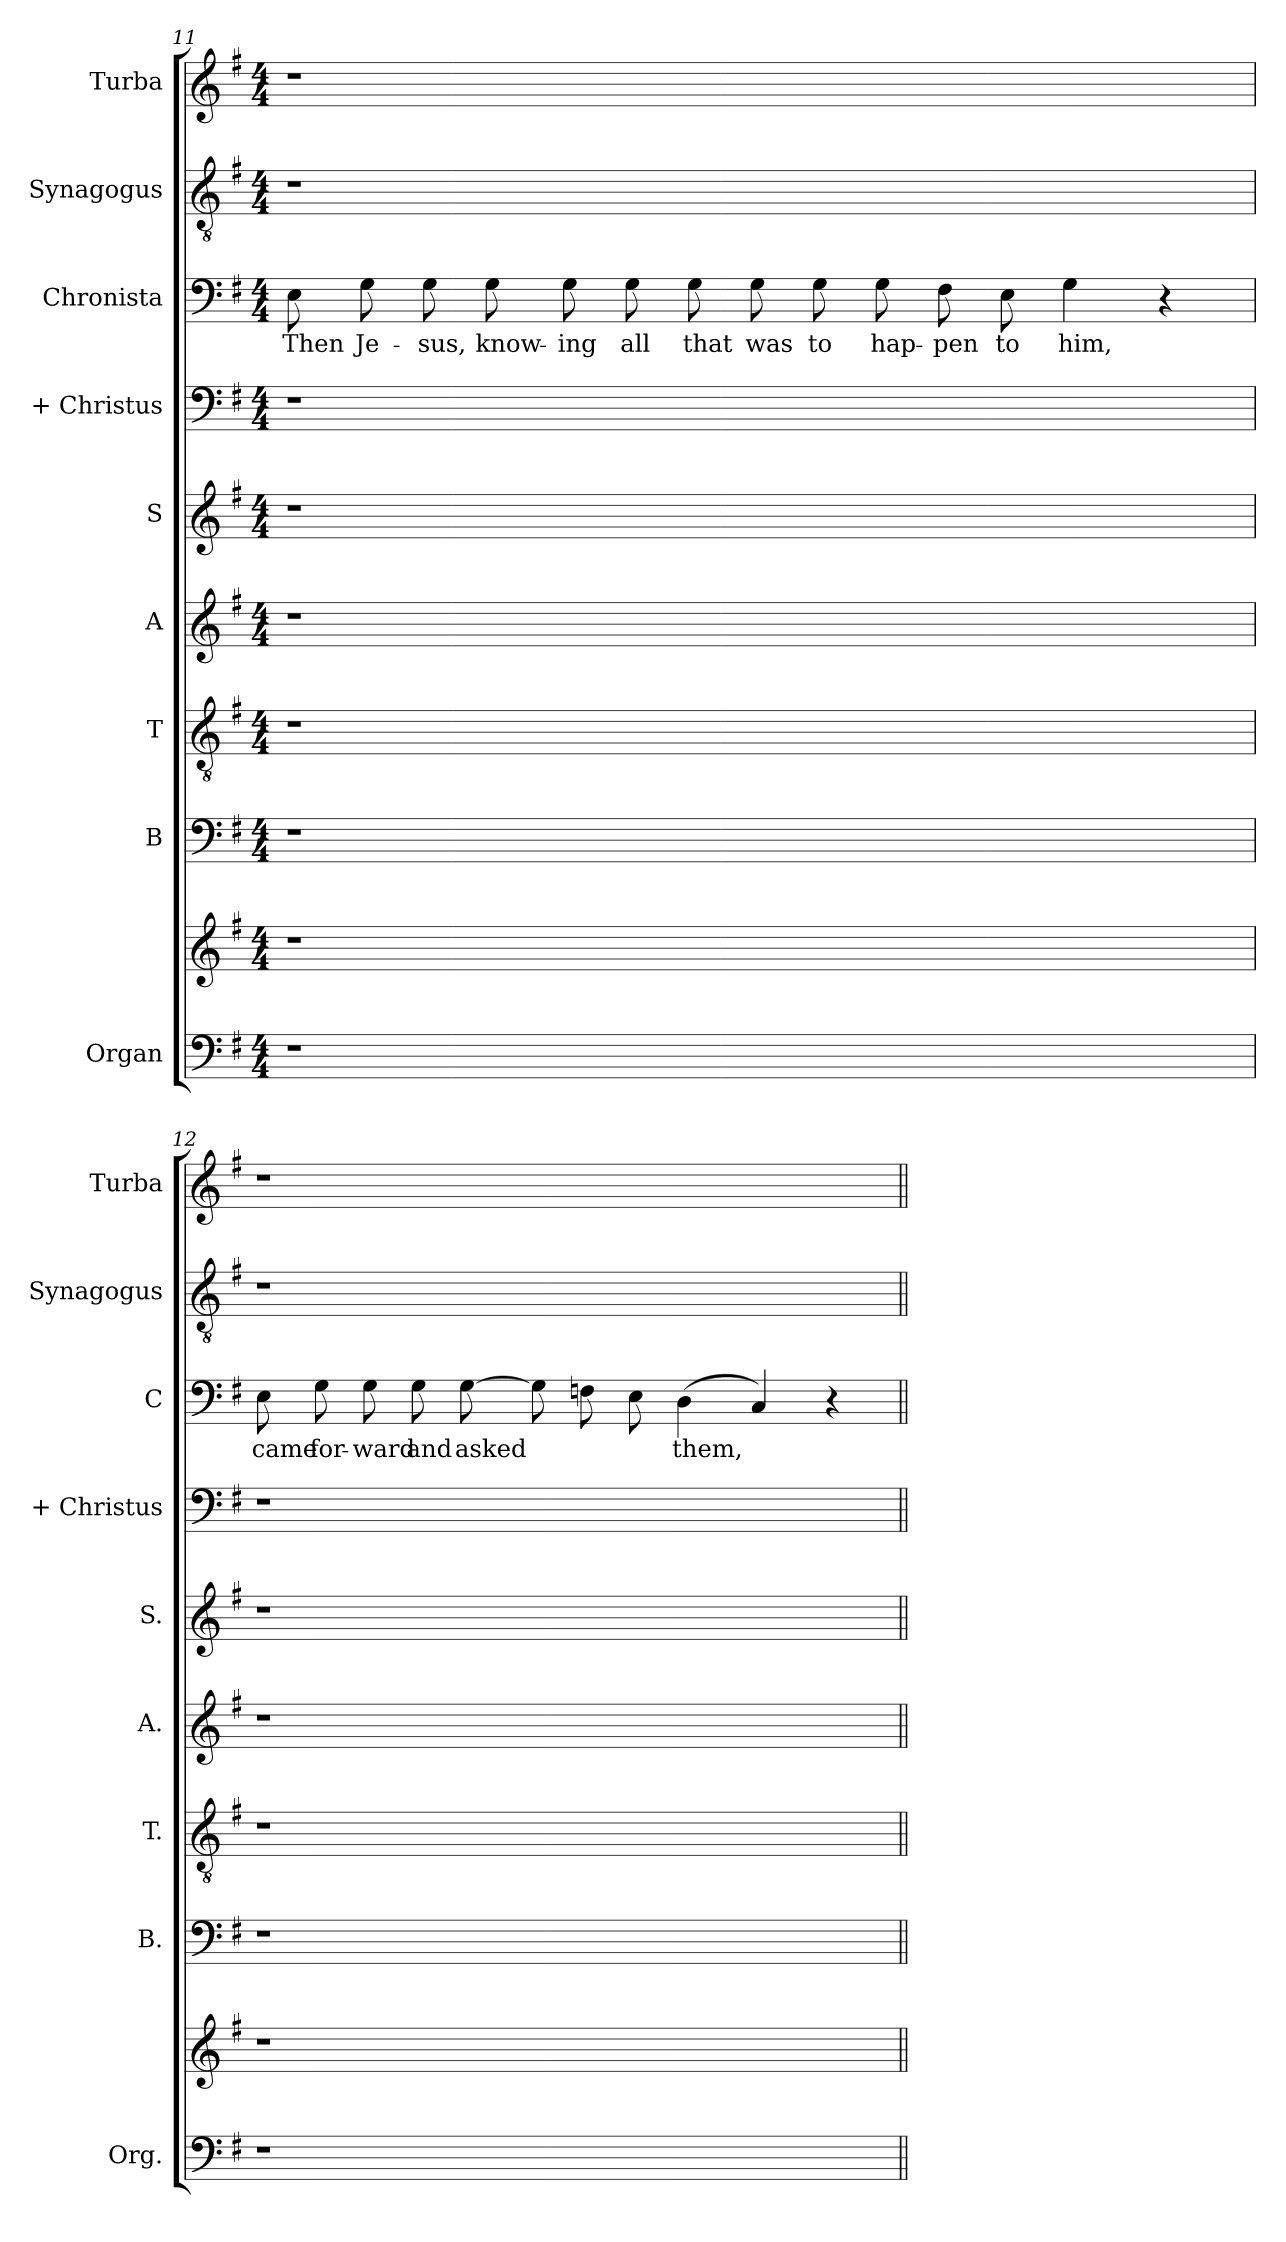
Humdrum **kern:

**kern	**kern	**kern	**kern	**kern	**kern	**kern	**kern	**text	**kern	**kern
*part9	*part9	*part8	*part7	*part6	*part5	*part4	*part3	*part3	*part2	*part1
*staff10	*staff9	*staff8	*staff7	*staff6	*staff5	*staff4	*staff3	*staff3	*staff2	*staff1
*I"Organ	*	*I"B	*I"T	*I"A	*I"S	*I"+ Christus	*I"Chronista	*	*I"Synagogus	*I"Turba
*I'Org.	*	*I'B.	*I'T.	*I'A.	*I'S.	*I'+ Christus	*I'C	*	*I'Synagogus	*I'Turba
!!LO:LB:g=z
*clefF4	*clefG2	*clefF4	*clefGv2	*clefG2	*clefG2	*clefF4	*clefF4	*	*clefGv2	*clefG2
*	*	*	*ITrd7c12	*	*	*	*	*	*ITrd7c12	*
*k[f#]	*k[f#]	*k[f#]	*k[f#]	*k[f#]	*k[f#]	*k[f#]	*k[f#]	*	*k[f#]	*k[f#]
*G:	*G:	*G:	*G:	*G:	*G:	*G:	*G:	*	*G:	*G:
*M4/4	*M4/4	*M4/4	*M4/4	*M4/4	*M4/4	*M4/4	*M4/4	*	*M4/4	*M4/4
=11	=11	=11	=11	=11	=11	=11	=11	=11	=11	=11
!LO:N:vis=1	!LO:N:vis=1	!LO:N:vis=1	!LO:N:vis=1	!LO:N:vis=1	!LO:N:vis=1	!LO:N:vis=1	!	!	!	!
!	!	!	!	!	!	!	!	!LO:LY:b:color=#000000	!LO:N:vis=1	!LO:N:vis=1
0r	0r	1r	1r	1r	1r	1r	8Ei\	Then	1r	1r
!	!	!	!	!	!	!	!	!LO:LY:b:color=#000000	!	!
.	.	.	.	.	.	.	8Gi\	Je-	.	.
!	!	!	!	!	!	!	!	!LO:LY:b:color=#000000	!	!
.	.	.	.	.	.	.	8Gi\	-sus,	.	.
!	!	!	!	!	!	!	!	!LO:LY:b:color=#000000	!	!
.	.	.	.	.	.	.	8Gi\	know-	.	.
!	!	!	!	!	!	!	!	!LO:LY:b:color=#000000	!	!
.	.	.	.	.	.	.	8Gi\	-ing	.	.
!	!	!	!	!	!	!	!	!LO:LY:b:color=#000000	!	!
.	.	.	.	.	.	.	8Gi\	all	.	.
!	!	!	!	!	!	!	!	!LO:LY:b:color=#000000	!	!
.	.	.	.	.	.	.	8Gi\	that	.	.
!	!	!	!	!	!	!	!	!LO:LY:b:color=#000000	!	!
.	.	.	.	.	.	.	8Gi\	was	.	.
!	!	!	!	!	!	!	!	!LO:LY:b:color=#000000	!	!
.	.	1ryy	1ryy	1ryy	1ryy	1ryy	8Gi\	to	1ryy	1ryy
!	!	!	!	!	!	!	!	!LO:LY:b:color=#000000	!	!
.	.	.	.	.	.	.	8Gi\	hap-	.	.
!	!	!	!	!	!	!	!	!LO:LY:b:color=#000000	!	!
.	.	.	.	.	.	.	8F#i\	-pen	.	.
!	!	!	!	!	!	!	!	!LO:LY:b:color=#000000	!	!
.	.	.	.	.	.	.	8Ei\	to	.	.
!	!	!	!	!	!	!	!	!LO:LY:b:color=#000000	!	!
.	.	.	.	.	.	.	4Gi\	him,	.	.
.	.	.	.	.	.	.	4r	.	.	.
!!LO:LB:g=z
=12	=12	=12	=12	=12	=12	=12	=12	=12	=12	=12
!LO:N:vis=1	!LO:N:vis=1	!LO:N:vis=1	!LO:N:vis=1	!LO:N:vis=1	!LO:N:vis=1	!LO:N:vis=1	!	!	!	!
!	!	!	!	!	!	!	!	!LO:LY:b:color=#000000	!LO:N:vis=1	!LO:N:vis=1
1..r	1..r	1r	1r	1r	1r	1r	8Ei\	came	1r	1r
!	!	!	!	!	!	!	!	!LO:LY:b:color=#000000	!	!
.	.	.	.	.	.	.	8Gi\	for-	.	.
!	!	!	!	!	!	!	!	!LO:LY:b:color=#000000	!	!
.	.	.	.	.	.	.	8Gi\	-ward	.	.
!	!	!	!	!	!	!	!	!LO:LY:b:color=#000000	!	!
.	.	.	.	.	.	.	8Gi\	and	.	.
!	!	!	!	!	!	!	!	!LO:LY:b:color=#000000	!	!
.	.	.	.	.	.	.	[8Gi\	asked	.	.
.	.	.	.	.	.	.	8Gi\]	.	.	.
.	.	.	.	.	.	.	8Fni\	.	.	.
.	.	.	.	.	.	.	8Ei\	.	.	.
!	!	!	!	!	!	!	!	!LO:LY:b:color=#000000	!	!
.	.	2.ryy	2.ryy	2.ryy	2.ryy	2.ryy	(4Di\	them,	2.ryy	2.ryy
.	.	.	.	.	.	.	4Ci/)	.	.	.
.	.	.	.	.	.	.	4r	.	.	.
=||	=||	=||	=||	=||	=||	=||	=||	=||	=||	=||
*-	*-	*-	*-	*-	*-	*-	*-	*-	*-	*-
